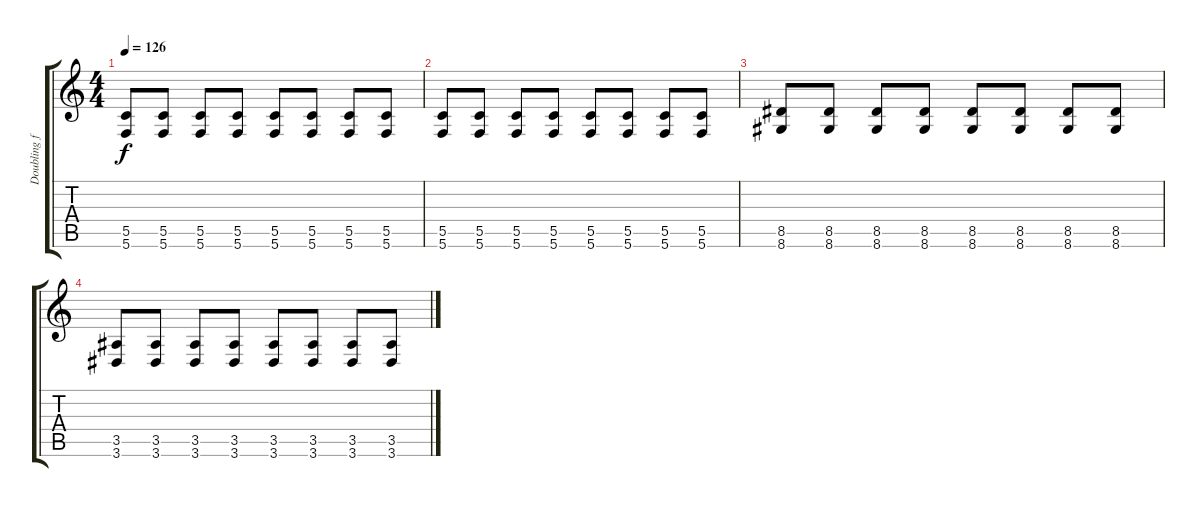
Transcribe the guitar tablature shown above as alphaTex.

\track ("Doubling for Guitar 1" "Doubling f") {instrument distortionguitar}
\staff {score tabs}
\tuning (D4 A3 F3 C3 G2 C2) {hide}
\ts (4 4)
\tempo 126
\clef g2
\ks c
(5.5 5.6).8{dy f} (5.5 5.6).8 (5.5 5.6).8 (5.5 5.6).8 (5.5 5.6).8 (5.5 5.6).8 (5.5 5.6).8 (5.5 5.6).8 |
(5.5 5.6).8 (5.5 5.6).8 (5.5 5.6).8 (5.5 5.6).8 (5.5 5.6).8 (5.5 5.6).8 (5.5 5.6).8 (5.5 5.6).8 |
(8.5 8.6).8 (8.5 8.6).8 (8.5 8.6).8 (8.5 8.6).8 (8.5 8.6).8 (8.5 8.6).8 (8.5 8.6).8 (8.5 8.6).8 |
(3.5 3.6).8 (3.5 3.6).8 (3.5 3.6).8 (3.5 3.6).8 (3.5 3.6).8 (3.5 3.6).8 (3.5 3.6).8 (3.5 3.6).8
